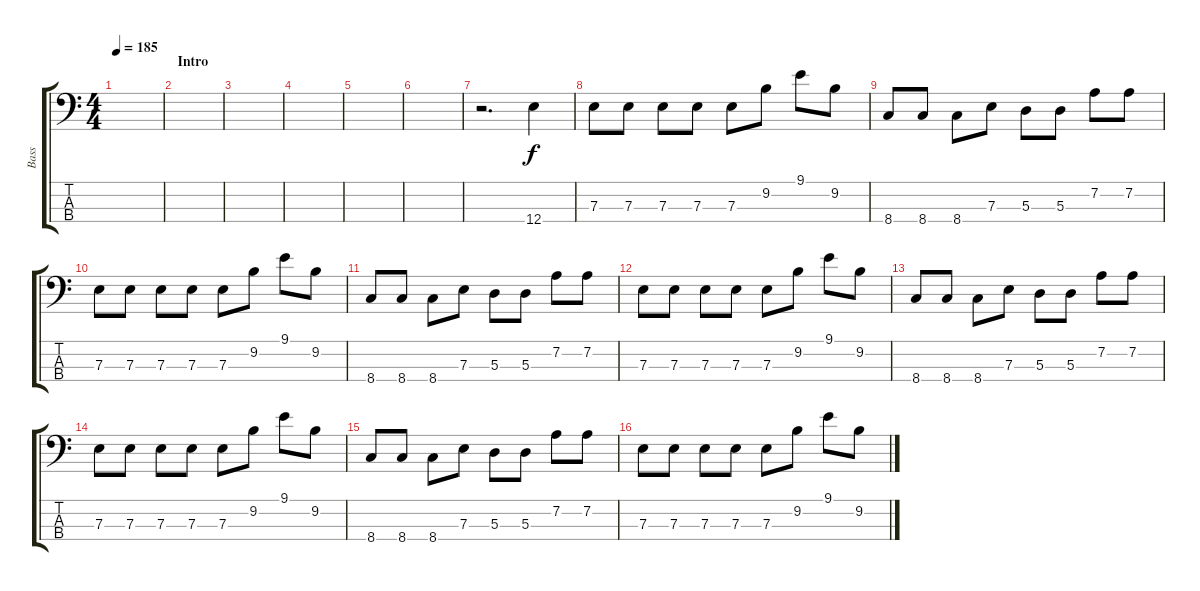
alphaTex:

\track ("Bass" "Bass") {instrument electricbassfinger}
\staff {score tabs}
\tuning (G2 D2 A1 E1) {hide}
\ts (4 4)
\tempo 185
\clef f4
\ks c
|
\section ("" "Intro")
|
|
|
|
|
r.2{d} 12.4.4 |
7.3.8 7.3.8 7.3.8 7.3.8 7.3.8 9.2.8 9.1.8 9.2.8 |
8.4.8 8.4.8 8.4.8 7.3.8 5.3.8 5.3.8 7.2.8 7.2.8 |
7.3.8 7.3.8 7.3.8 7.3.8 7.3.8 9.2.8 9.1.8 9.2.8 |
8.4.8 8.4.8 8.4.8 7.3.8 5.3.8 5.3.8 7.2.8 7.2.8 |
7.3.8 7.3.8 7.3.8 7.3.8 7.3.8 9.2.8 9.1.8 9.2.8 |
8.4.8 8.4.8 8.4.8 7.3.8 5.3.8 5.3.8 7.2.8 7.2.8 |
7.3.8 7.3.8 7.3.8 7.3.8 7.3.8 9.2.8 9.1.8 9.2.8 |
8.4.8 8.4.8 8.4.8 7.3.8 5.3.8 5.3.8 7.2.8 7.2.8 |
7.3.8 7.3.8 7.3.8 7.3.8 7.3.8 9.2.8 9.1.8 9.2.8
